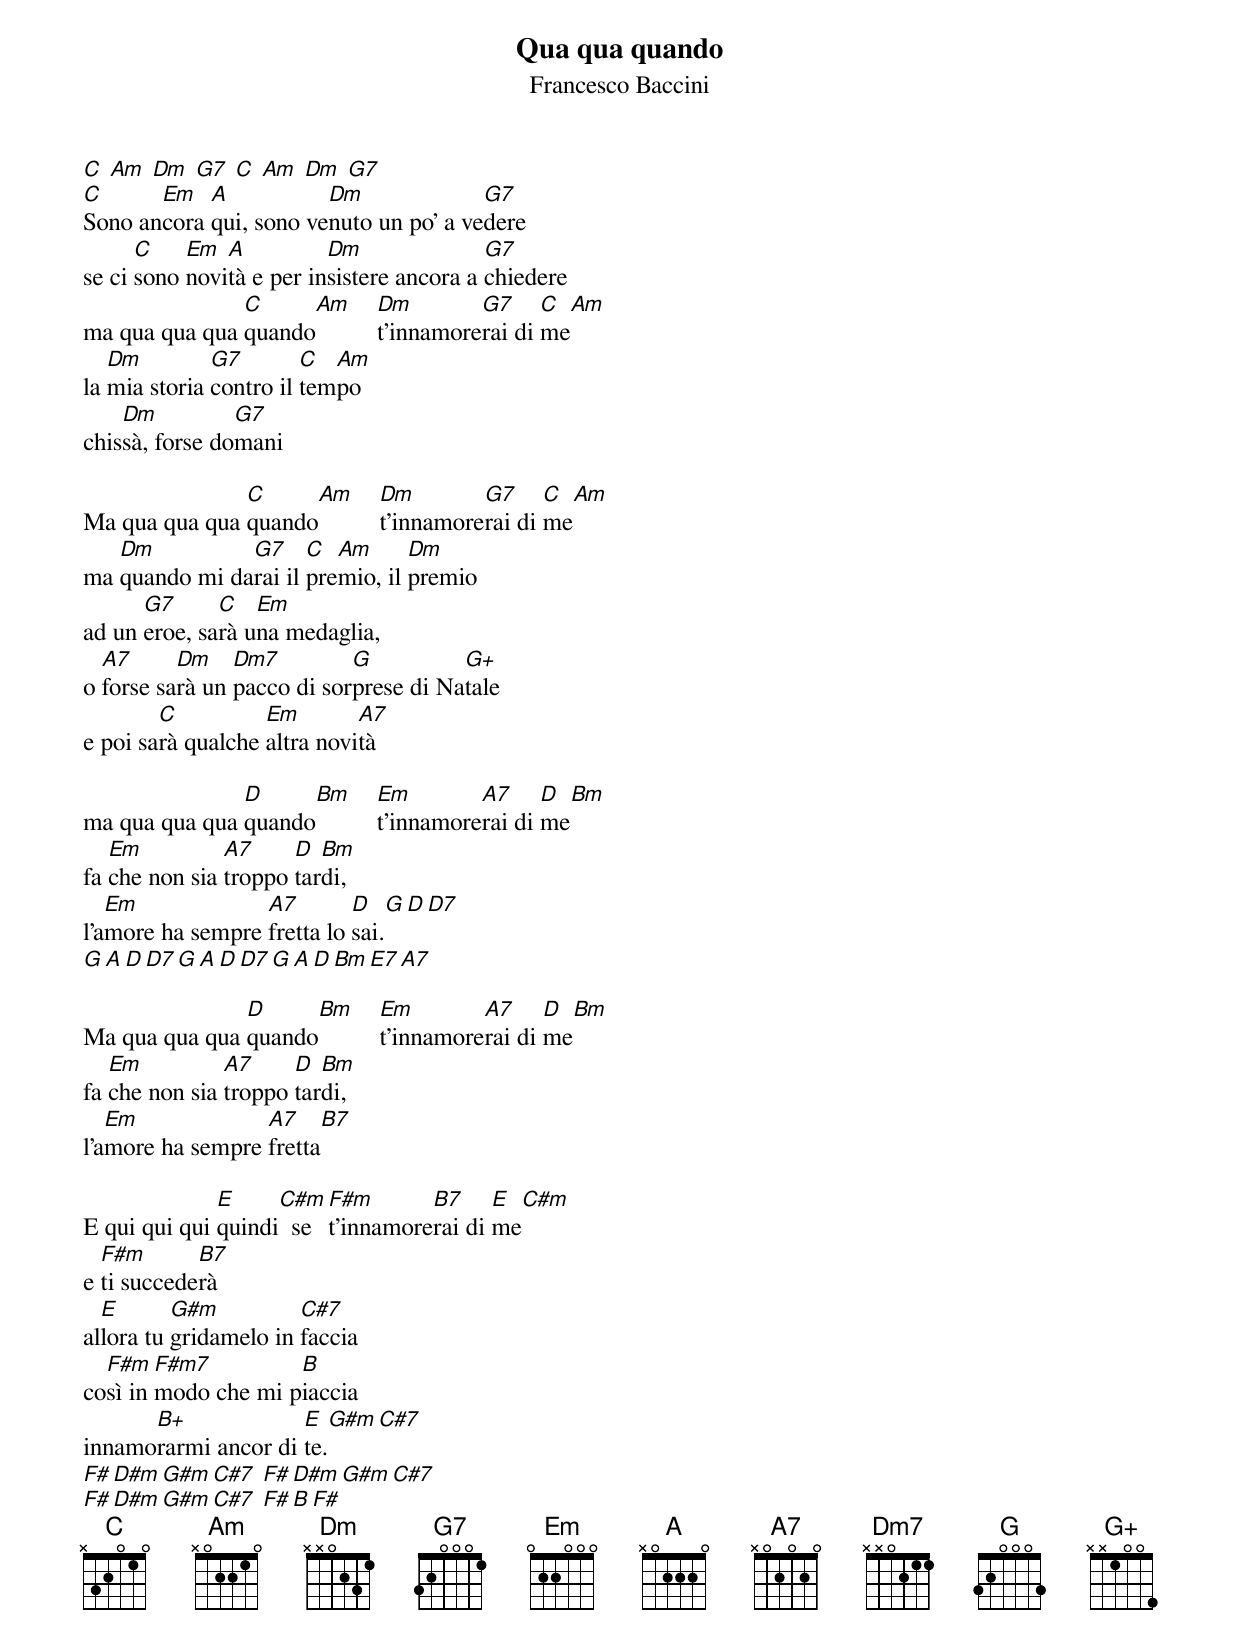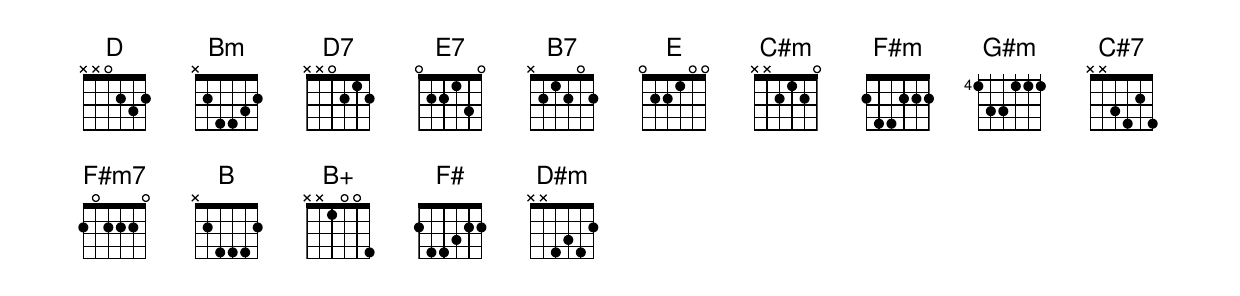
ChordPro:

{title: Qua qua quando}
{subtitle: Francesco Baccini}

[C] [Am] [Dm] [G7] [C] [Am] [Dm] [G7]
[C]Sono an[Em]cora [A]qui, sono ve[Dm]nuto un po' a ve[G7]dere
se ci [C]sono [Em]novi[A]tà e per in[Dm]sistere ancora a [G7]chiedere
ma qua qua qua [C]quando[Am]    [Dm]t'innamore[G7]rai di [C]me[Am]
la [Dm]mia storia [G7]contro il [C]tem[Am]po
chis[Dm]sà, forse do[G7]mani

Ma qua qua qua [C]quando[Am]    [Dm]t'innamore[G7]rai di [C]me[Am]
ma [Dm]quando mi da[G7]rai il [C]pre[Am]mio, il [Dm]premio
ad un [G7]eroe, sa[C]rà u[Em]na medaglia,
o [A7]forse sa[Dm]rà un [Dm7]pacco di sor[G]prese di Na[G+]tale
e poi sa[C]rà qualche [Em]altra novi[A7]tà

ma qua qua qua [D]quando[Bm]    [Em]t'innamore[A7]rai di [D]me[Bm]
fa [Em]che non sia [A7]troppo [D]tar[Bm]di,
l'a[Em]more ha sempre [A7]fretta lo [D]sai.[G][D][D7]
[G][A][D][D7][G][A][D][D7][G][A][D][Bm][E7][A7]

Ma qua qua qua [D]quando[Bm]    [Em]t'innamore[A7]rai di [D]me[Bm]
fa [Em]che non sia [A7]troppo [D]tar[Bm]di,
l'a[Em]more ha sempre [A7]fretta[B7]

E qui qui qui [E]quindi[C#m]  se [F#m]t'innamore[B7]rai di [E]me[C#m]
e [F#m]ti succede[B7]rà
al[E]lora tu [G#m]gridamelo in [C#7]faccia
co[F#m]sì in [F#m7]modo che mi p[B]iaccia
innamo[B+]rarmi ancor di [E]te.[G#m][C#7]
[F#][D#m][G#m][C#7] [F#][D#m][G#m][C#7]
[F#][D#m][G#m][C#7] [F#][B][F#]
